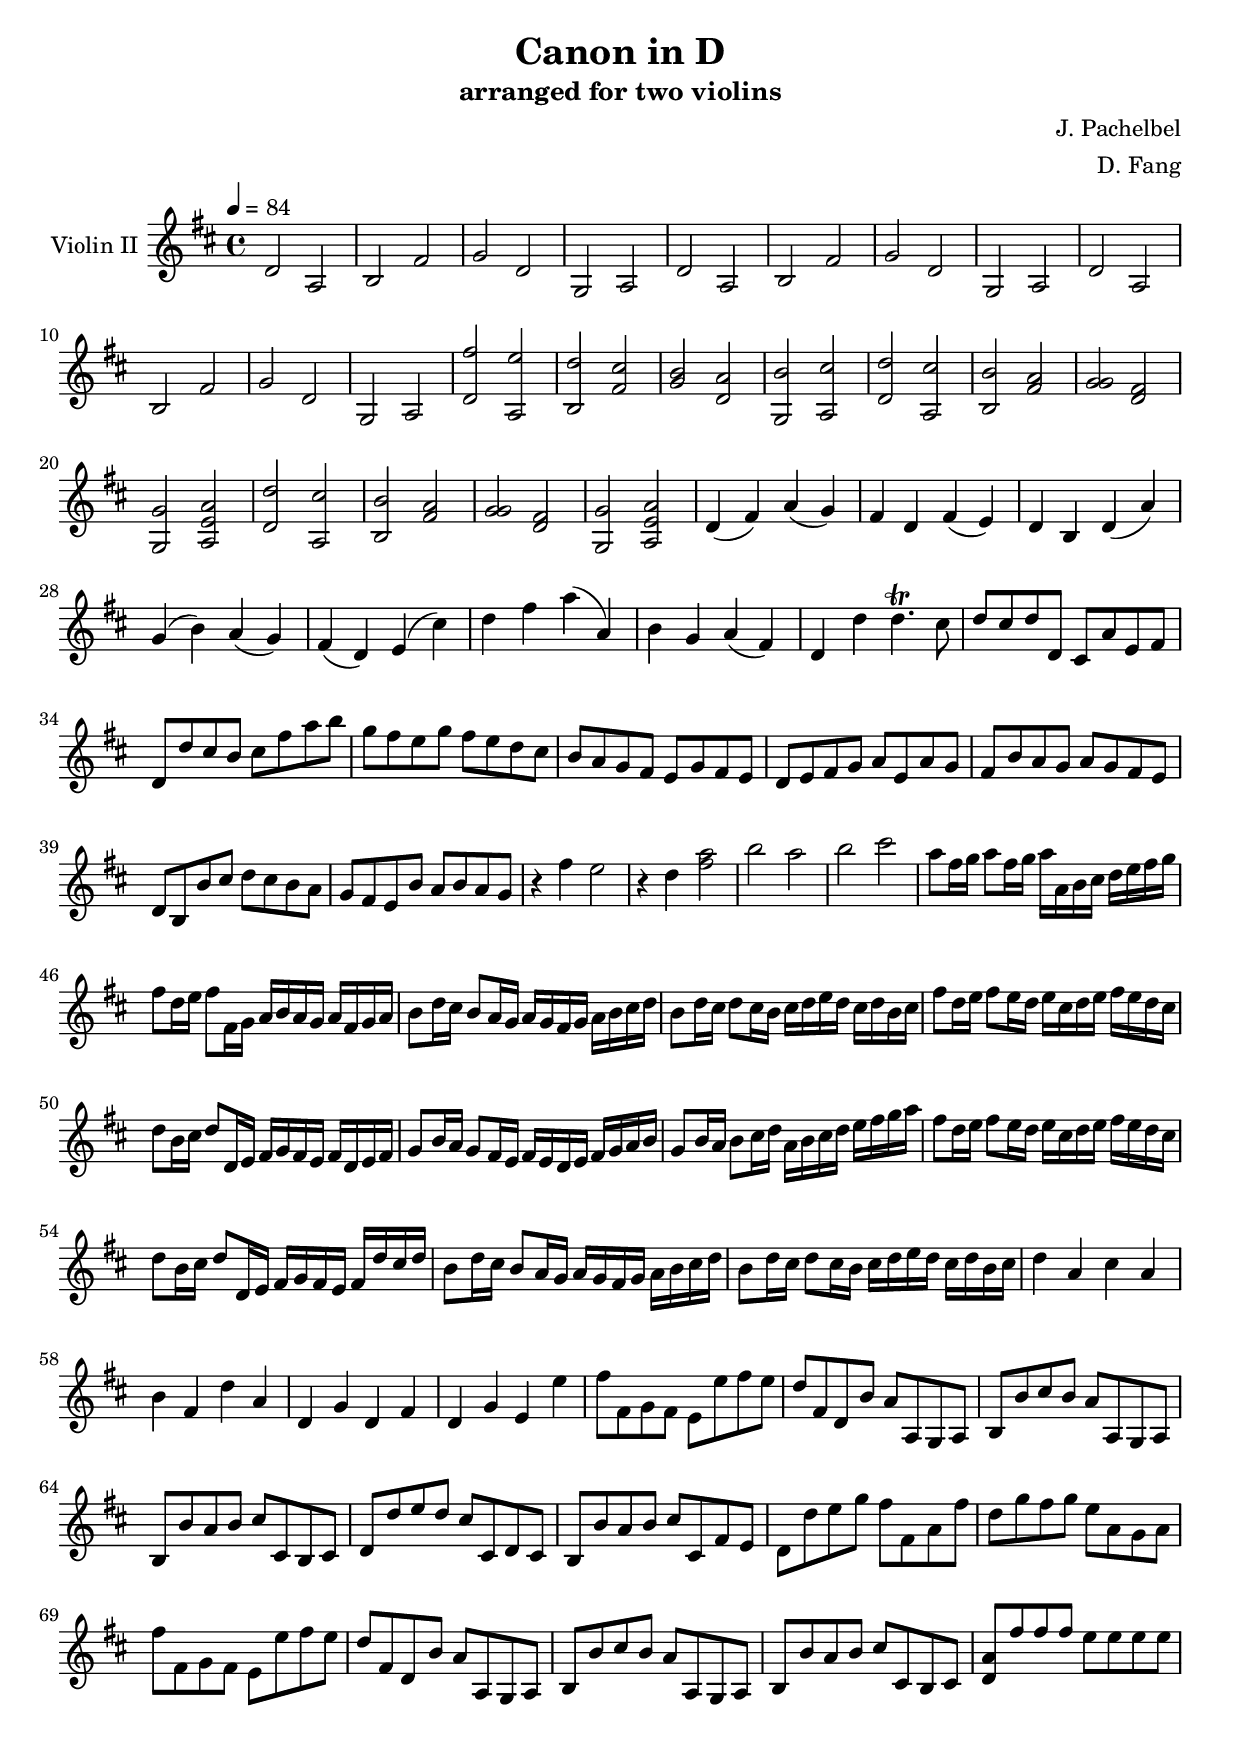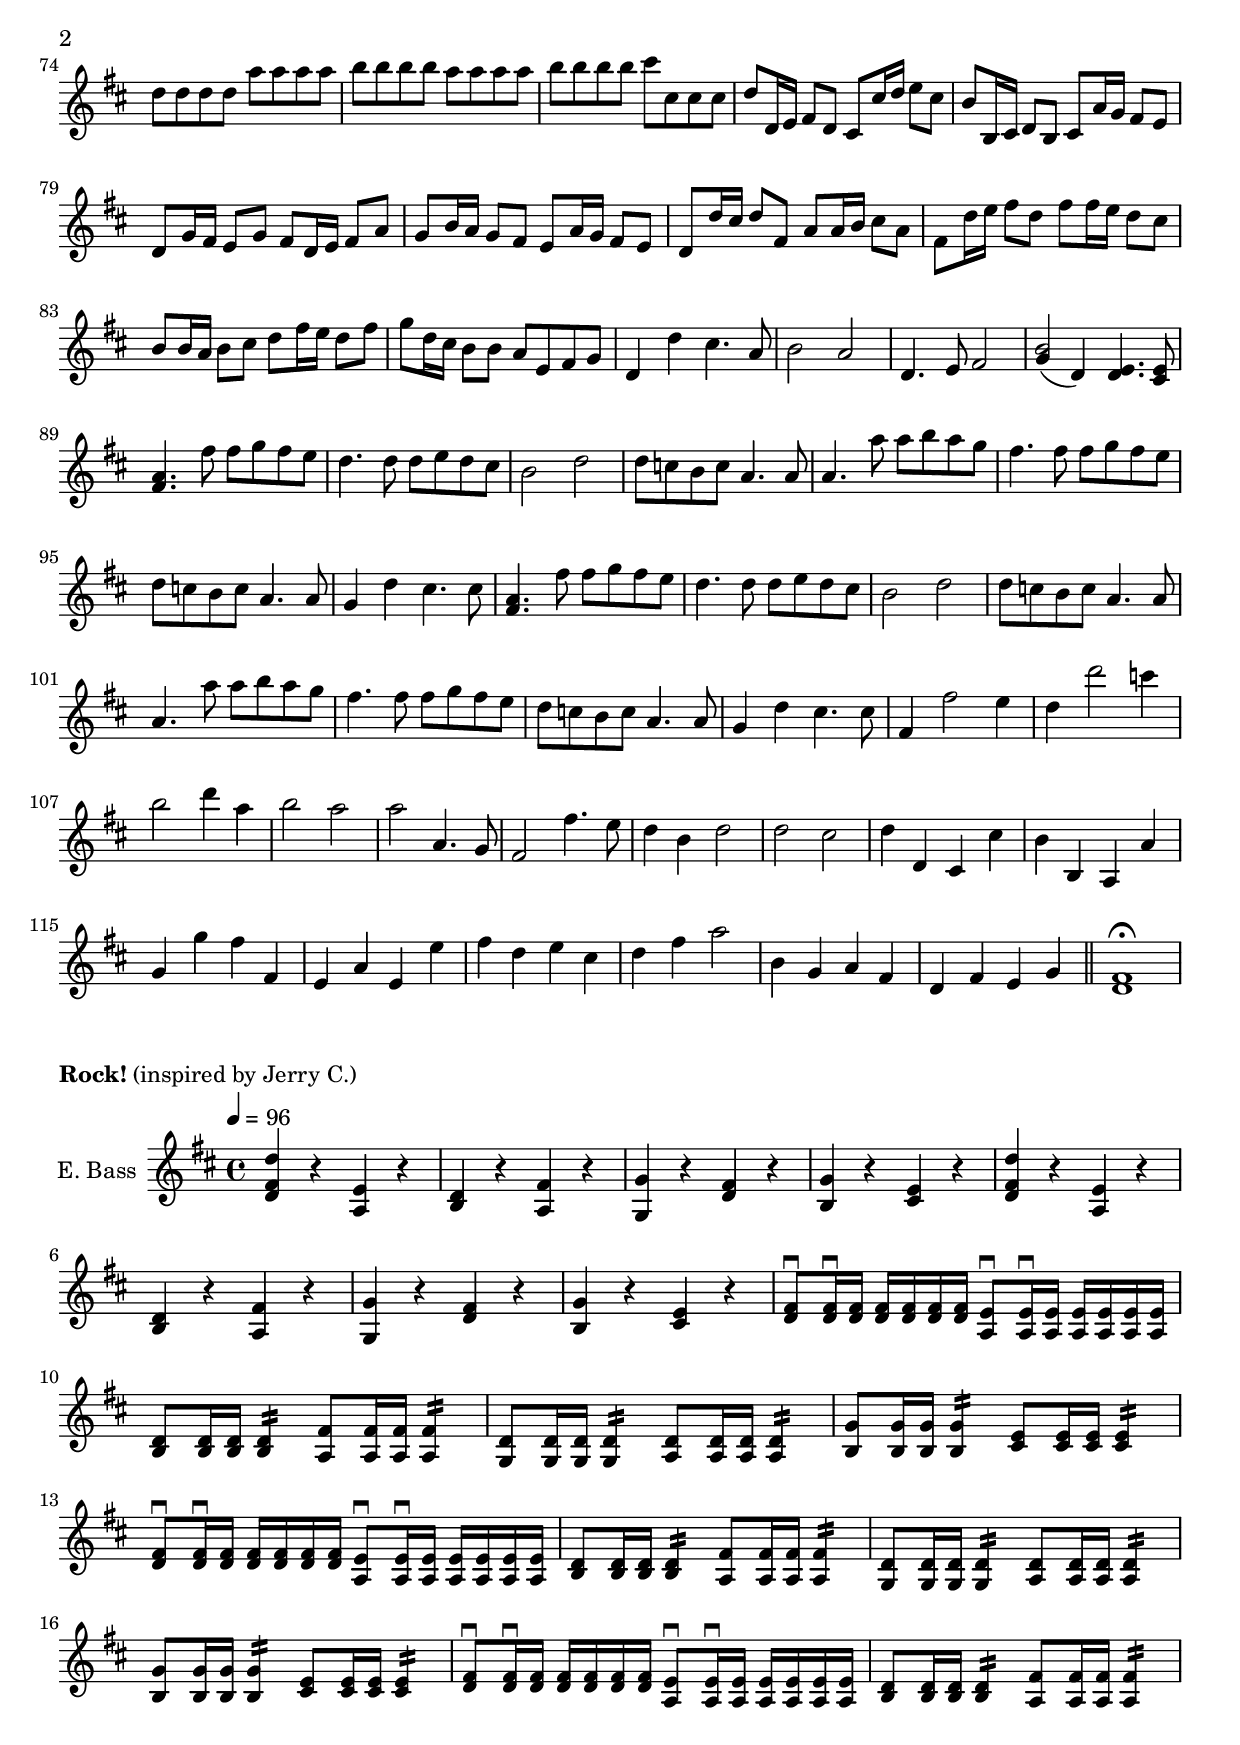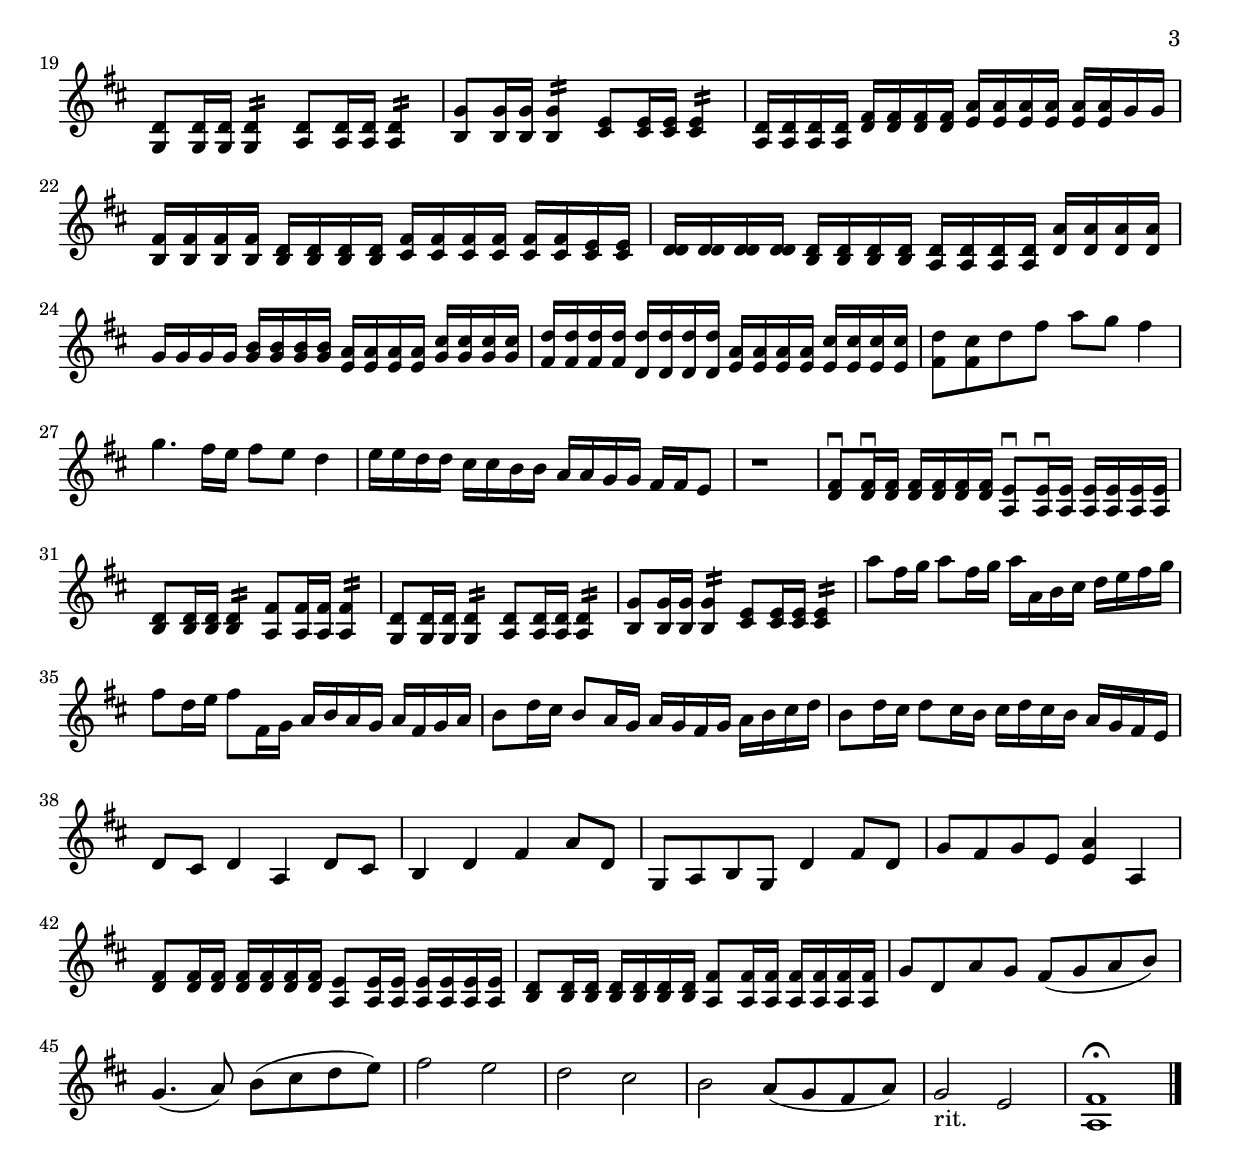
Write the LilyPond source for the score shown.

% violin II
\version "2.17.18"

% definitions
pizz = ^\markup { \bold pizz. }
arco = ^\markup { \bold arco }
legato = ^\markup { \bold \italic legato }
hardrock = ^\markup { \bold \italic hardrocko }

global = {
	\time 4/4
	\key d \major
}

ub = \upbow
db = \downbow
rit = _\markup { \upright "rit." }

%%%%%%% snippets %%%%%%%%%%%%%%%%%%%%%%%%%%%%%%%%%%%%%%%%%%%%%%%%%%%%%%%%%%%%%%

violinBassA = \relative c' { | d2 a | b fis' | g d | g, a | }
restPhrase = { R1*4 }
halfMelodyA = \relative c' { fis'2 e d cis b a b cis }
halfMelodyAend = \relative c' { fis'2 e d cis b a8( g fis a) g2\rit e }
halfMelodyAarco = \relative c' { fis'2\arco e d cis b a b cis }
halfMelodyAdescant = \relative c' { d'2 cis b a g fis g <a e> }
quarterMelodyA = \relative c' { d4( fis) a( g) fis d fis( e) d b d( a') g( b) a( g) }
quarterMelodyB = \relative c' { fis( d) e( cis') d fis a( a,) b g a( fis) d d' d4.^\trill cis8 }
eighthMelodyA = \relative c'' {
	d8 cis d d, cis a' e fis d d' cis b cis fis a b
	g fis e g fis e d cis b a g fis e g fis e
}
eighthMelodyB = \relative c' {
	d e fis g a e a g fis b a g a g fis e
	d b b' cis d cis b a g fis e b' a b a g
}
pizzLineA = \relative c' {
	r8\pizz a d fis r a, cis e
	r b d fis r a, g a
	r b d g r fis d a
	r g b d r a cis e
}
offMelodyA = \relative c'' { r4 fis e2 r4 d fis2 g fis g e }
offMelodyBlo = \relative c'' { r4 fis4 e2 r4 d a2 b a b cis4 a'4  }
offMelodyBhi = \relative c'' { r4 fis e2 r4 d <a' fis>2 b a b cis }

sixteenthsMelodyA = \relative c''' {
	a8 fis16 g a8 fis16 g a a, b cis d e fis g
	fis8 d16 e fis8 fis,16 g a b a g a fis g a
}
sixteenthsMelodyB = \relative c'' {
	b8 d16 cis b8 a16 g a g fis g a b cis d
	b8 d16 cis d8 cis16 b cis d e d cis d b cis
}
sixteenthsMelodyBalt = \relative c'' {
	b8 d16 cis b8 a16 g a g fis g a b cis d
	b8 d16 cis d8 cis16 b cis d cis b a g fis e
}
sixteenthsMelodyC = \relative c'' {
	fis8 d16 e fis8 e16 d16 e cis d e fis e d cis
	d8 b16 cis d8 d,16 e fis g fis e fis d e fis
}
sixteenthsMelodyD = \relative c'' {
	g8 b16 a g8 fis16 e fis e d e fis g a b
	g8 b16 a b8 cis16 d a b cis d e fis g a
}
sixteenthsMelodyE = \relative c'' {
	fis8 d16 e fis8 e16 d16 e cis d e fis e d cis
	d8 b16 cis d8 d,16 e fis g fis e fis d' cis d
}
quarterMelodyC = \relative c'' { d4 a cis a b fis d' a d, g d fis d g e e' }
eighthMelodyC = \relative c'' {
	fis8 fis, g fis e  e' fis e d fis, d b' a a, g a 
	b b' cis b a a, g a b b' a b cis cis, b cis
}
eighthMelodyD = \relative c' {
	d8 d' e d cis cis, d cis b b' a b cis cis, fis e
	d d' e g fis fis, a fis' d g fis g e a, g a
}
eighthMelodyE = \relative c' {
	<d a'>8 fis' fis fis e e e e d d d d a' a a a
	b b b b a a a a b b b b cis cis, cis cis
}
skipMelodyA = \relative c'' {
	d8 d,16 e fis8 d cis cis'16 d e8 cis b b,16 cis d8 b cis a'16 g fis8 e
	d8 g16 fis e8 g fis d16 e fis8 a g b16 a g8 fis e a16 g fis8 e
}
skipMelodyB = \relative c' {
	d8 d'16 cis d8 fis, a a16 b cis8 a fis d'16 e fis8 d fis fis16 e d8 cis
	b8 b16 a b8 cis d fis16 e d8 fis g d16 cis b8 b a e fis g
}
halfMelodyC = \relative c' { d4 d' cis4. a8 b2 a d,4. e8 fis2 <<b2 {g4( d)}>> <e d>4. <e cis>8 }
naturalMelodyA = \relative c' {
	<fis a>4. fis'8 fis g fis e d4. d8 d e d cis b2 d d8 c b c a4. a8
}
naturalMelodyB = \relative c'' {
	a4. a'8 a b a g fis4. fis8 fis g fis e d c b c a4. a8 g4 d' cis4. cis8
}
syncopHalfHelodyA = \relative c' { fis4 fis'2 e4 d d'2 c4 b2 d4 a b2 a }
syncopHalfHelodyB = \relative c''' { a2 a,4. g8 fis2 fis'4. e8 d4 b d2 d cis }
quarterMelodyD = \relative c'' {
	d4 d, cis cis' b b, a a' g g' fis fis, e a e e'
}
quarterMelodyE = \relative c'' {
	fis4 fis, e e' d d, cis cis' b b' a a, g4. e'8 a4 a
}
quarterMelodyF = \relative c'' {
	d4 d, cis cis' b b, a a' g g' fis fis, d d' d4. cis8
}
quarterMelodyG = \relative c'' {
	fis4 d e cis d fis a2 b,4 g a fis d fis e4 g4
}

%%%%%%%%%%%%%%%%%%%%%%%%%%%%%%%%%%%%%%%%%%%%%%%%%%%%%%%%%%%%%%%%%%%%%%%%%%%%%%%
\header {
	title = "Canon in D"
	subtitle = "arranged for two violins"
	composer = "J. Pachelbel"
	arranger = "D. Fang"
}

violinOne = \new Voice {
	\set Staff.instrumentName = #"Violin I "
	\set Staff.midiInstrument = #"violin"

	\restPhrase
	\pizzLineA

	\halfMelodyAarco
	<< \halfMelodyA \halfMelodyAdescant >>

	\quarterMelodyA
	\quarterMelodyB

	\eighthMelodyA
	\eighthMelodyB

	\eighthMelodyB % \offMelodyBhi
	\offMelodyBlo

	\sixteenthsMelodyA
	\sixteenthsMelodyB

	\sixteenthsMelodyC
	\sixteenthsMelodyD

	% \offMelodyA
	\offMelodyBlo

	\quarterMelodyC
	\eighthMelodyC
	\eighthMelodyD

	\eighthMelodyC
	\eighthMelodyE

	\skipMelodyA
	\skipMelodyB
	\skipMelodyA

	\skipMelodyB
	\halfMelodyC

	\naturalMelodyA
	\naturalMelodyB

	\syncopHalfHelodyA
	\syncopHalfHelodyB

	\quarterMelodyD
	\quarterMelodyE

	\quarterMelodyF

	\bar "||"
	\relative c' { <fis d'>1^\fermata }
	%% rockin' %%

} % end Voice

violinTwo = \new Voice {
	\set Staff.instrumentName = #"Violin II "
	\set Staff.midiInstrument = #"violin"

	\violinBassA
	\violinBassA

	\violinBassA
	<< \halfMelodyA \violinBassA >>

	<< \halfMelodyAdescant \violinBassA >>
	<< \halfMelodyAdescant \violinBassA >>

	\quarterMelodyA % \offMelodyBlo % \violinBassA
	\quarterMelodyB % \offMelodyBhi % \violinBassA

	\eighthMelodyA
	\eighthMelodyB

	% \offMelodyA
	\offMelodyBhi

	\sixteenthsMelodyA
	\sixteenthsMelodyB

	\sixteenthsMelodyC
	\sixteenthsMelodyD

	\sixteenthsMelodyE
	\sixteenthsMelodyB

	\quarterMelodyC
	\eighthMelodyC

	\eighthMelodyD
	\eighthMelodyC

	\eighthMelodyE
	\skipMelodyA
	\skipMelodyB

	\halfMelodyC
	\naturalMelodyA

	\naturalMelodyB
	\naturalMelodyA

	\naturalMelodyB
	\syncopHalfHelodyA

	\syncopHalfHelodyB
	\quarterMelodyD

	\quarterMelodyG

	\bar "||"
	\relative c' { <fis d>1^\fermata }
	%% rockin' %%

} % end Voice

%%%%%%%% 2nd movement %%%%%%%%
% \markup { \bold Rock! (inspired by Jerry C.)}
introChordsA = \relative c'' {
	<d fis, d>4 r <e, a,> r <b d> r <a fis'> r
	<g' g,> r <d fis> r <b g'> r <cis e> r
}
eighthSixteenths = #(define-music-function (parser location m) (ly:pitch?) #{
	$m8 q16 q q q q q
#} )
sixteenthChordsA = \relative c' {
	<d fis>8\db q16\db q q q q q
	<a e'>8\db q16\db q q q q q
	<b d>8 q16 q \repeat tremolo 4 q16
	<a fis'>8 q16 q \repeat tremolo 4 q16
	<g d'>8 q16 q \repeat tremolo 4 q16
	<a d>8 q16 q \repeat tremolo 4 q16
	<b g'>8 q16 q \repeat tremolo 4 q16
	<cis e>8 q16 q \repeat tremolo 4 q16
}
sixteenthChordsB = \relative c' {
	<a d>16 q q q <d fis> q q q <e a> q q q q q g g
	<fis b,>16 q q q <b, d> q q q <cis fis> q q q q q <cis e> q
	<d d>16 q q q <b d> q q q <a d> q q q <d a'> q q q
	g16 g g g <g b> q q q <a e> q q q <g cis> q q q
}
sixteenthChordsC = \relative c' {
	<fis d'>16 q q q <d d'> q q q <e a> q q q <e cis'> q q q
	<fis d'>8 <fis cis'> d'8 fis a g fis4
	g4. fis16 e fis8 e d4
	e16 e d d cis cis b b a a g g fis fis e8
}
upbeatsA = \relative c' {
	r8 <a d>16-. q-. <a' g'>( <a fis'>) r8
	r8 <a, e'>16-. <a e'>-. <a' e'>( <a fis'>) r8
	r4 cis8 d r4 d16( cis b a)
	r8 <d, b'> b'16-. b8( cis16) d8 r8 g16( fis e d)
	r4 b16( cis d cis) r4 cis16( d e d)
}
guitarSoloA = \relative c'' {
	fis4.( g16 fis) e4 r4 d4. e16( d) cis4 a
	b4. a16 g a8 d fis,4
	b4. a16( g) d'4 cis8.( d32 e)
}
guitarSoloB = \relative c'' {
	fis2 e4 r4 d4. e16( d) cis8 fis a4
	b8 a g a16 b a8 g fis a 
	b a g a16(\db b \glissando cis2)
}
guitarSoloC = \relative c'' {
	d16\ub d, cis' d, d' d, fis8
	a8. fis16 a(\db b cis8)
	d16\ub fis, cis' fis, d' fis, d'( fis) a8( b16 a b a) a( b)
	g8 fis e g fis16( e d b) a4
	b8 a g d' cis8^\trill a16-.( e-.) d-.\db cis-. a16 r16
}
guitarSoloD = \relative c'' {
	d8 cis d fis, a8. fis16( a b cis8)
	d,16( fis b d) fis( d b fis) \glissando b8.( a32 b a4)
	d,16 fis g a e( fis) g8 fis8 a d fis
	g16( fis e d cis b a g) cis( b a g fis e d cis)
}
arpeggioBreakA = \relative c' {
	\tuplet 6/4 { a16( cis e a cis e) }
	\tuplet 6/4 { a16( e cis a e cis) }
	a32( e' cis' a') a( cis, e, a,)
	a8 r8
}
doubledArpeggiosA = \relative c'' {
	fis16 fis d d d, d d' d e e e, e a, a g' g 
	d'16 d fis, fis b, b fis' fis cis' cis fis, fis a, a a' a
	b16 b d, d b b g g a a fis' fis d' d fis, fis
	g16 g fis fis e e b' b a8 \tuplet 3/2 { a,16( e' a } cis4)
}
bassMelodyA = \relative c' {
	d8 cis d4 a d8 cis b4 d fis a8 d,
	g, a b g d'4 fis8 d g fis g e <e a>4 a,
}
guitarSoloE = \relative c'' {
	d4. a'8 a( b) \tuplet 3/2 { a16( b a } g8)
	fis4. fis8 fis( g) \tuplet 3/2 { fis16( g fis } e8)
	d8( cis b cis) d2
	d8( cis b c) cis2^\trill
}
guitarSoloF = \relative c'' {
	d4. a'8 a( b) \tuplet 3/2 { a16( b a } g8)
	fis4. fis8 fis( g) \tuplet 3/2 { fis16( g fis } e8)
	d8( cis b cis) d2
	d8(\rit cis b c) cis4.( d16 e)
}
sixteenthChordsE = \relative c' {
	<d fis>8 q16 q q q q q
	<a e'>8 q16 q q q q q
	<b d>8 q16 q q q q q
	<a fis'>8 q16 q q q q q
	g'8 d a' g fis( g a b)
	g4.( a8) b8( cis d e)
}
secondViolinI = \new Voice {
	\set Staff.instrumentName = #"E. Guitar "
	\set Staff.midiInstrument = #"violin"
%	\set Staff.midiInstrument = #"electric guitar (clean)"
	\introChordsA
	\upbeatsA
	\upbeatsA
	\guitarSoloA
	\guitarSoloB
	\guitarSoloC
	\guitarSoloD
	\arpeggioBreakA
	\sixteenthsMelodyA
	\sixteenthsMelodyB
	\sixteenthsMelodyC
	\sixteenthsMelodyD
	\doubledArpeggiosA
	\guitarSoloE
	\guitarSoloF
	\relative c'' { d1^\fermata }
	\bar "|."
}
secondViolinII = \new Voice {
	\set Staff.instrumentName = #"E. Bass "
	\set Staff.midiInstrument = #"violin"
%	\set Staff.midiInstrument = #"electric bass (pick)"
	\introChordsA
	\introChordsA
	\sixteenthChordsA
	\sixteenthChordsA
	\sixteenthChordsA
	\sixteenthChordsB
	\sixteenthChordsC
	\relative c' { r1 }
	\sixteenthChordsA
	\sixteenthsMelodyA
	\sixteenthsMelodyBalt
	\bassMelodyA
	\sixteenthChordsE
	\halfMelodyAend
	\relative c' { <a fis'>1^\fermata }
	\bar "|."
}


%%%%%%%% 1st movement %%%%%%%%
\score {
	\new Staff << \global \tempo 4=84 \violinTwo >>
\layout { }
% \midi { }
}
%%%%%%%% 2nd movement %%%%%%%%
\markup { \bold Rock! (inspired by Jerry C.)}
\score {
	\new Staff << \global \tempo 4=96 \secondViolinII >>
\layout { }
% \midi { }
}

